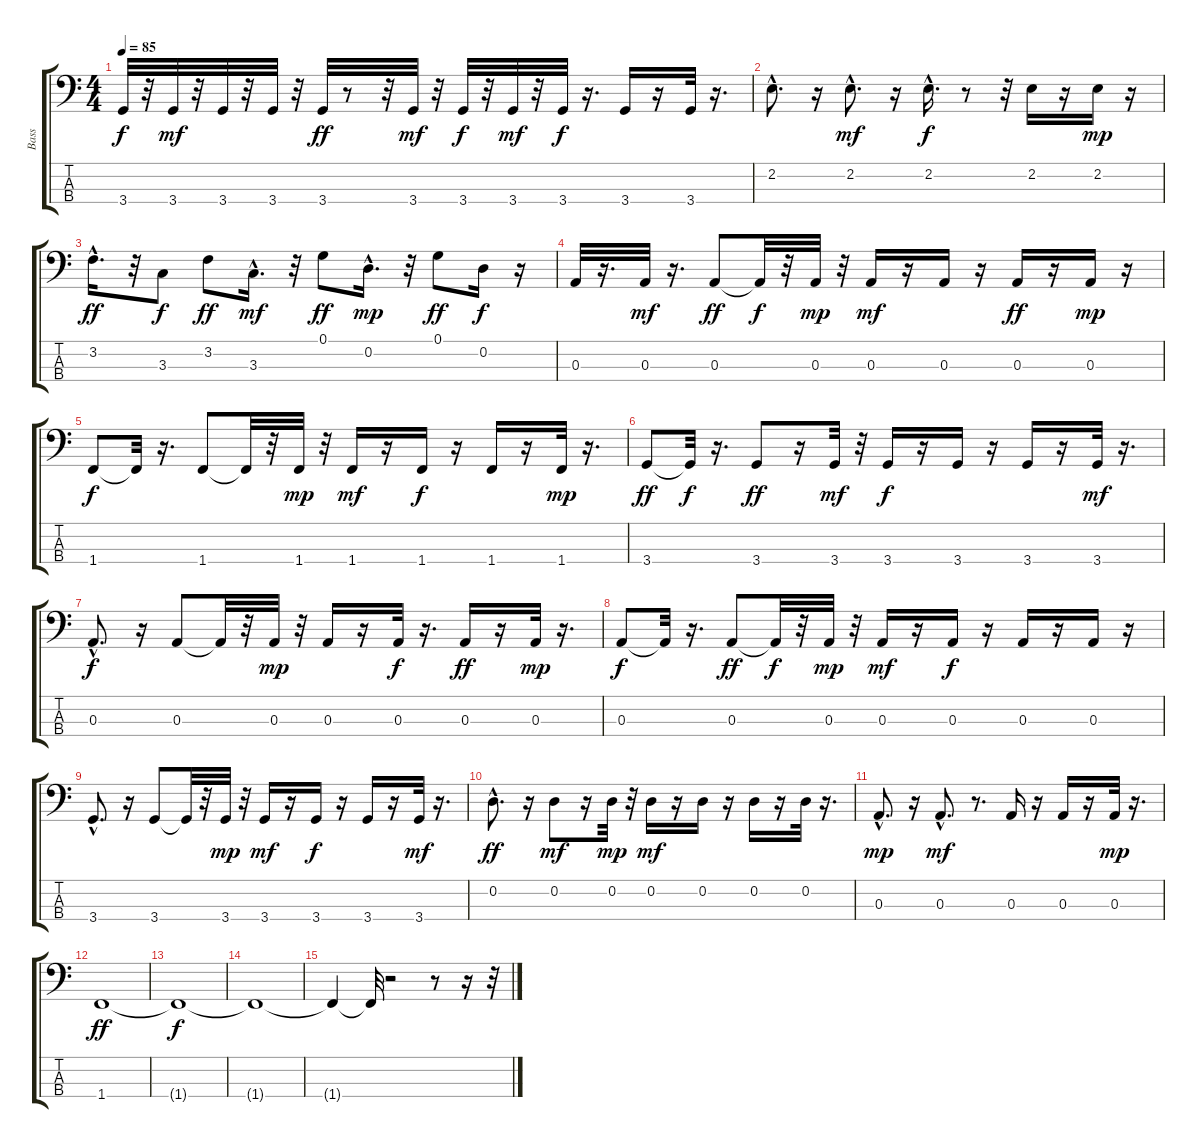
\track ("Bass                " "Bass      ") {instrument fretlessbass}
\staff {score tabs}
\tuning (G2 D2 A1 E1) {hide}
\ts (4 4)
\tempo 85
\clef f4
\ks c
3.4.32{dy f} r.32 3.4.32{dy mf} r.32 3.4.32 r.32 3.4.32 r.32 3.4.32{dy ff} r.8 r.32 3.4.32{dy mf} r.32 3.4.32{dy f} r.32 3.4.32{dy mf} r.32 3.4.32{dy f} r.16{d} 3.4.16 r.16 3.4.32 r.16{d} |
2.2{hac}.8{d} r.16 2.2{hac}.8{d dy mf} r.16 2.2{hac}.16{d dy f} r.8 r.32 2.2.16 r.16 2.2.16{dy mp} r.16 |
3.2{hac}.16{d dy ff} r.32 3.3.8{dy f} 3.2.8{dy ff} 3.3{hac}.16{d dy mf} r.32 0.1.8{dy ff} 0.2{hac}.16{d dy mp} r.32 0.1.8{dy ff} 0.2.16{dy f} r.16 |
0.3.32 r.16{d} 0.3.32{dy mf} r.16{d} 0.3.8{dy ff} 0.3{t}.32{dy f} r.32 0.3.32{dy mp} r.32 0.3.16{dy mf} r.16 0.3.16 r.16 0.3.16{dy ff} r.16 0.3.16{dy mp} r.16 |
1.4.8{dy f} 1.4{t}.32 r.16{d} 1.4.8 1.4{t}.32 r.32 1.4.32{dy mp} r.32 1.4.16{dy mf} r.16 1.4.16{dy f} r.16 1.4.16 r.16 1.4.32{dy mp} r.16{d} |
3.4.8{dy ff} 3.4{t}.32{dy f} r.16{d} 3.4.8{dy ff} r.16 3.4.32{dy mf} r.32 3.4.16{dy f} r.16 3.4.16 r.16 3.4.16 r.16 3.4.32{dy mf} r.16{d} |
0.3{hac}.8{d dy f} r.16 0.3.8 0.3{t}.32 r.32 0.3.32{dy mp} r.32 0.3.16 r.16 0.3.32{dy f} r.16{d} 0.3.16{dy ff} r.16 0.3.32{dy mp} r.16{d} |
0.3.8{dy f} 0.3{t}.32 r.16{d} 0.3.8{dy ff} 0.3{t}.32{dy f} r.32 0.3.32{dy mp} r.32 0.3.16{dy mf} r.16 0.3.16{dy f} r.16 0.3.16 r.16 0.3.16 r.16 |
3.4{hac}.8{d} r.16 3.4.8 3.4{t}.32 r.32 3.4.32{dy mp} r.32 3.4.16{dy mf} r.16 3.4.16{dy f} r.16 3.4.16 r.16 3.4.32{dy mf} r.16{d} |
0.2{hac}.8{d dy ff} r.16 0.2.8{dy mf} r.16 0.2.32{dy mp} r.32 0.2.16{dy mf} r.16 0.2.16 r.16 0.2.16 r.16 0.2.32 r.16{d} |
0.3{hac}.8{d dy mp} r.16 0.3{hac}.8{d dy mf} r.8{d} 0.3.16 r.16 0.3.16 r.16 0.3.32{dy mp} r.16{d} |
1.4.1{dy ff} |
1.4{t}.1{dy f} |
1.4{t}.1 |
1.4{t}.4 1.4{t}.32 r.2 r.8 r.16 r.32
